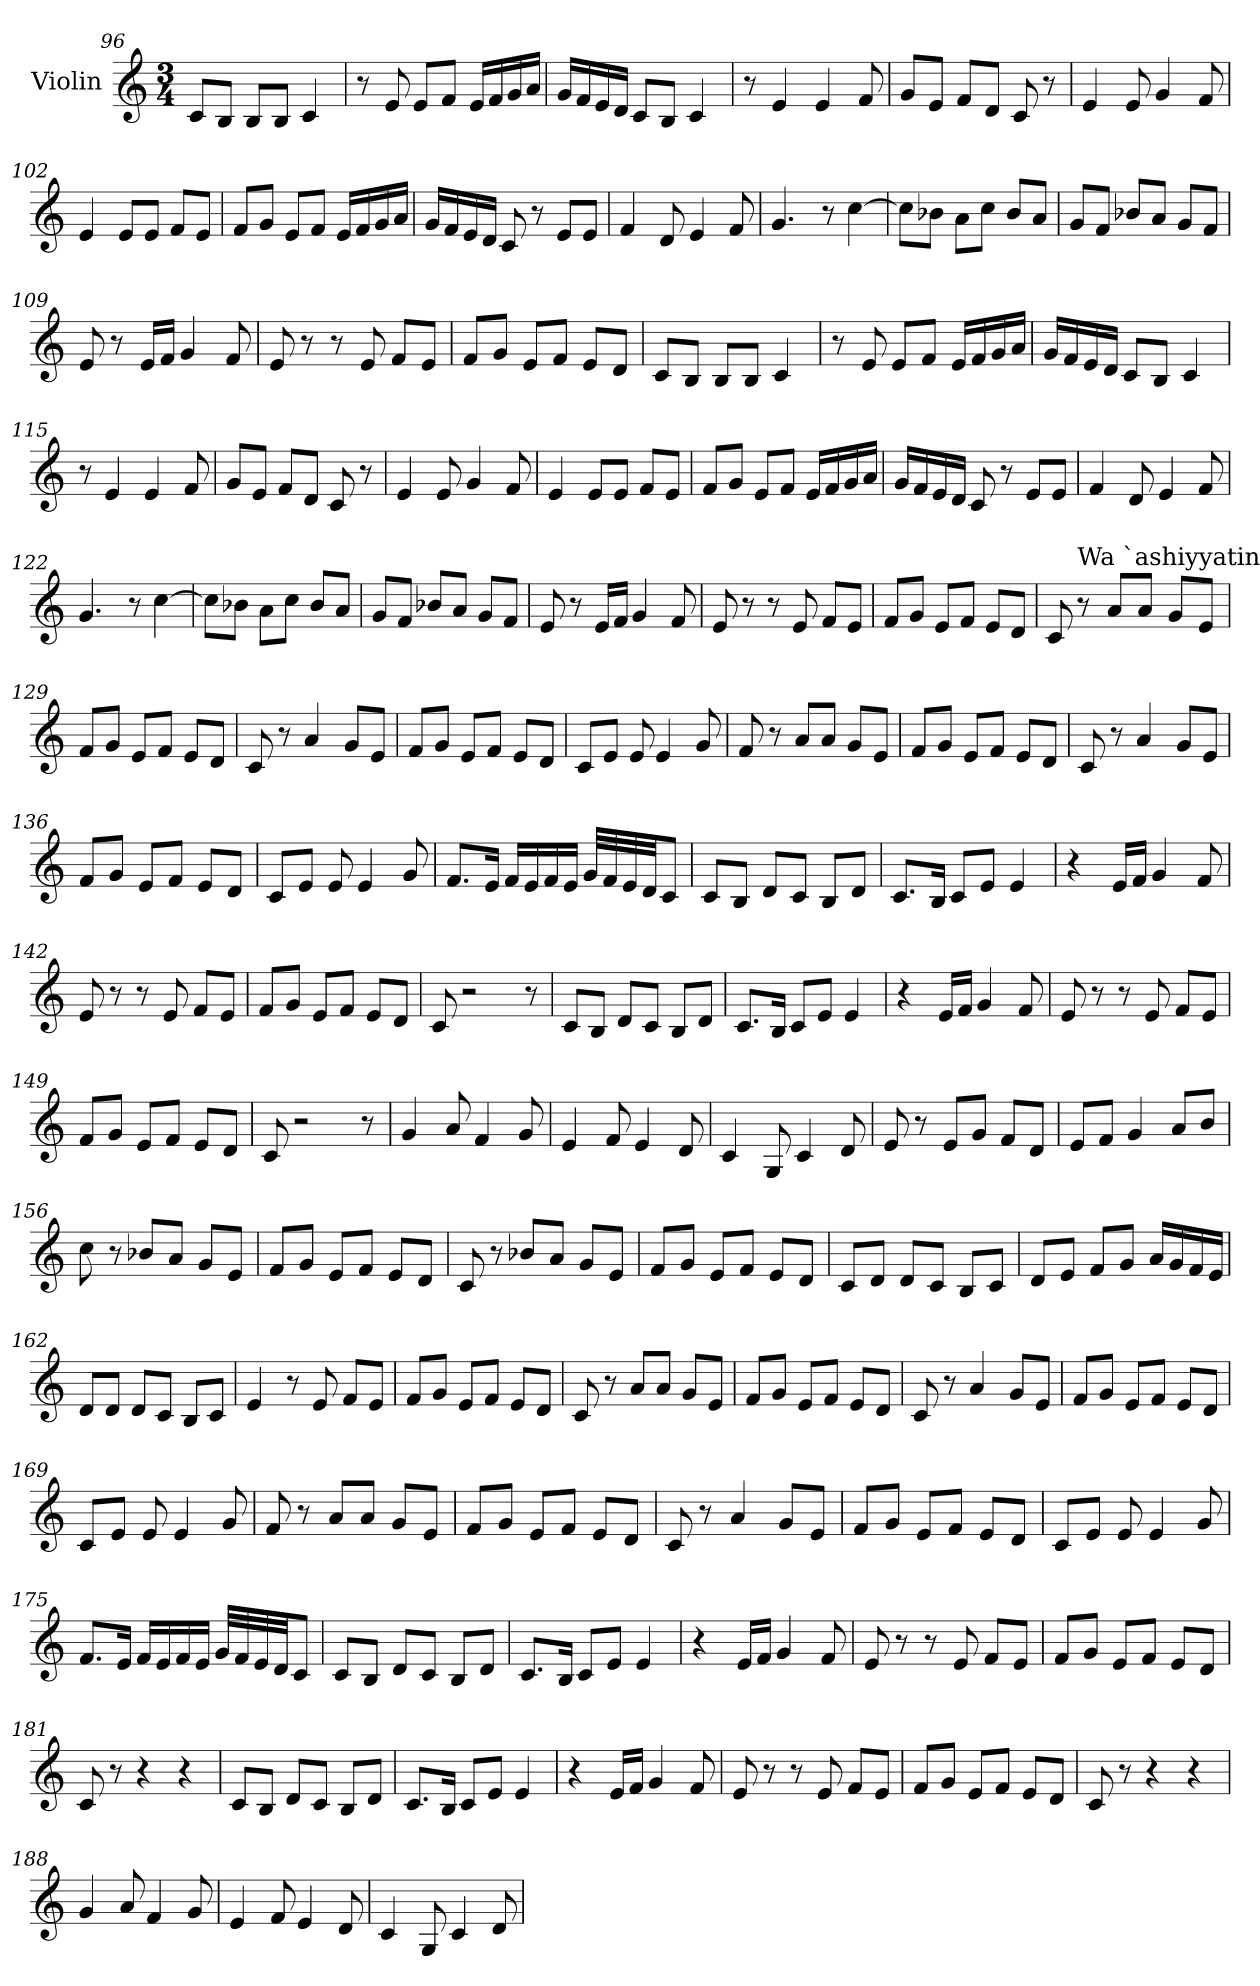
**kern
*part1
*staff1
*I"Violin
*clefG2
*k[]
*M3/4
=96
8c/L
8B/J
8B/L
8B/J
4c/
=97
8r
8e/
8e/L
8f/J
16e/LL
16f/
16g/
16a/JJ
=98
16g/LL
16f/
16e/
16d/JJ
8c/L
8B/J
4c/
=99
8r
4e/
4e/
8f/
!!LO:LB:g=z
=100
8g/L
8e/J
8f/L
8d/J
8c/
8r
=101
4e/
8e/
4g/
8f/
=102
4e/
8e/L
8e/J
8f/L
8e/J
=103
8f/L
8g/J
8e/L
8f/J
16e/LL
16f/
16g/
16a/JJ
=104
16g/LL
16f/
16e/
16d/JJ
8c/
8r
8e/L
8e/J
=105
4f/
8d/
4e/
8f/
!!LO:LB:g=z
=106
4.g/
8r
[4cc\
=107
8cc\L]
8b-X\J
8a\L
8cc\J
8b-/L
8a/J
=108
8g/L
8f/J
8b-X/L
8a/J
8g/L
8f/J
=109
8e/
8r
16e/LL
16f/JJ
4g/
8f/
=110
8e/
8r
8r
8e/
8f/L
8e/J
=111
8f/L
8g/J
8e/L
8f/J
8e/L
8d/J
!!LO:LB:g=z
=112
8c/L
8B/J
8B/L
8B/J
4c/
=113
8r
8e/
8e/L
8f/J
16e/LL
16f/
16g/
16a/JJ
=114
16g/LL
16f/
16e/
16d/JJ
8c/L
8B/J
4c/
=115
8r
4e/
4e/
8f/
=116
8g/L
8e/J
8f/L
8d/J
8c/
8r
=117
4e/
8e/
4g/
8f/
!!LO:LB:g=z
=118
4e/
8e/L
8e/J
8f/L
8e/J
=119
8f/L
8g/J
8e/L
8f/J
16e/LL
16f/
16g/
16a/JJ
=120
16g/LL
16f/
16e/
16d/JJ
8c/
8r
8e/L
8e/J
=121
4f/
8d/
4e/
8f/
=122
4.g/
8r
[4cc\
=123
8cc\L]
8b-X\J
8a\L
8cc\J
8b-/L
8a/J
!!LO:LB:g=z
=124
8g/L
8f/J
8b-X/L
8a/J
8g/L
8f/J
=125
8e/
8r
16e/LL
16f/JJ
4g/
8f/
=126
8e/
8r
8r
8e/
8f/L
8e/J
=127
8f/L
8g/J
8e/L
8f/J
8e/L
8d/J
=128
8c/
!LO:TX:a:t=Wa `ashiyyatin
8r
8a/L
8a/J
8g/L
8e/J
=129
8f/L
8g/J
8e/L
8f/J
8e/L
8d/J
!!LO:LB:g=z
=130
8c/
8r
4a/
8g/L
8e/J
=131
8f/L
8g/J
8e/L
8f/J
8e/L
8d/J
=132
8c/L
8e/J
8e/
4e/
8g/
=133
8f/
8r
8a/L
8a/J
8g/L
8e/J
=134
8f/L
8g/J
8e/L
8f/J
8e/L
8d/J
=135
8c/
8r
4a/
8g/L
8e/J
!!LO:PB:g=z
=136
8f/L
8g/J
8e/L
8f/J
8e/L
8d/J
=137
8c/L
8e/J
8e/
4e/
8g/
=138
8.f/L
16e/Jk
16f/LL
16e/
16f/
16e/JJ
32g/LLL
32f/
32e/
32d/JJ
8c/J
=139
8c/L
8B/J
8d/L
8c/J
8B/L
8d/J
=140
8.c/L
16B/Jk
8c/L
8e/J
4e/
!!LO:LB:g=z
=141
4r
16e/LL
16f/JJ
4g/
8f/
=142
8e/
8r
8r
8e/
8f/L
8e/J
=143
8f/L
8g/J
8e/L
8f/J
8e/L
8d/J
=144
8c/
2r
8r
=145
8c/L
8B/J
8d/L
8c/J
8B/L
8d/J
=146
8.c/L
16B/Jk
8c/L
8e/J
4e/
!!LO:LB:g=z
=147
4r
16e/LL
16f/JJ
4g/
8f/
=148
8e/
8r
8r
8e/
8f/L
8e/J
=149
8f/L
8g/J
8e/L
8f/J
8e/L
8d/J
=150
8c/
2r
8r
=151
4g/
8a/
4f/
8g/
=152
4e/
8f/
4e/
8d/
!!LO:LB:g=z
=153
4c/
8G/
4c/
8d/
=154
8e/
8r
8e/L
8g/J
8f/L
8d/J
=155
8e/L
8f/J
4g/
8a/L
8b/J
=156
8cc\
8r
8b-X/L
8a/J
8g/L
8e/J
=157
8f/L
8g/J
8e/L
8f/J
8e/L
8d/J
=158
8c/
8r
8b-X/L
8a/J
8g/L
8e/J
!!LO:LB:g=z
=159
8f/L
8g/J
8e/L
8f/J
8e/L
8d/J
=160
8c/L
8d/J
8d/L
8c/J
8B/L
8c/J
=161
8d/L
8e/J
8f/L
8g/J
16a/LL
16g/
16f/
16e/JJ
=162
8d/L
8d/J
8d/L
8c/J
8B/L
8c/J
=163
4e/
8r
8e/
8f/L
8e/J
=164
8f/L
8g/J
8e/L
8f/J
8e/L
8d/J
!!LO:LB:g=z
=165
8c/
8r
8a/L
8a/J
8g/L
8e/J
=166
8f/L
8g/J
8e/L
8f/J
8e/L
8d/J
=167
8c/
8r
4a/
8g/L
8e/J
=168
8f/L
8g/J
8e/L
8f/J
8e/L
8d/J
=169
8c/L
8e/J
8e/
4e/
8g/
=170
8f/
8r
8a/L
8a/J
8g/L
8e/J
!!LO:LB:g=z
=171
8f/L
8g/J
8e/L
8f/J
8e/L
8d/J
=172
8c/
8r
4a/
8g/L
8e/J
=173
8f/L
8g/J
8e/L
8f/J
8e/L
8d/J
=174
8c/L
8e/J
8e/
4e/
8g/
=175
8.f/L
16e/Jk
16f/LL
16e/
16f/
16e/JJ
32g/LLL
32f/
32e/
32d/JJ
8c/J
!!LO:LB:g=z
=176
8c/L
8B/J
8d/L
8c/J
8B/L
8d/J
=177
8.c/L
16B/Jk
8c/L
8e/J
4e/
=178
4r
16e/LL
16f/JJ
4g/
8f/
=179
8e/
8r
8r
8e/
8f/L
8e/J
=180
8f/L
8g/J
8e/L
8f/J
8e/L
8d/J
=181
8c/
8r
4r
4r
!!LO:PB:g=z
=182
8c/L
8B/J
8d/L
8c/J
8B/L
8d/J
=183
8.c/L
16B/Jk
8c/L
8e/J
4e/
=184
4r
16e/LL
16f/JJ
4g/
8f/
=185
8e/
8r
8r
8e/
8f/L
8e/J
=186
8f/L
8g/J
8e/L
8f/J
8e/L
8d/J
=187
8c/
8r
4r
4r
!!LO:LB:g=z
=188
4g/
8a/
4f/
8g/
=189
4e/
8f/
4e/
8d/
=190
4c/
8G/
4c/
8d/
=
*-
